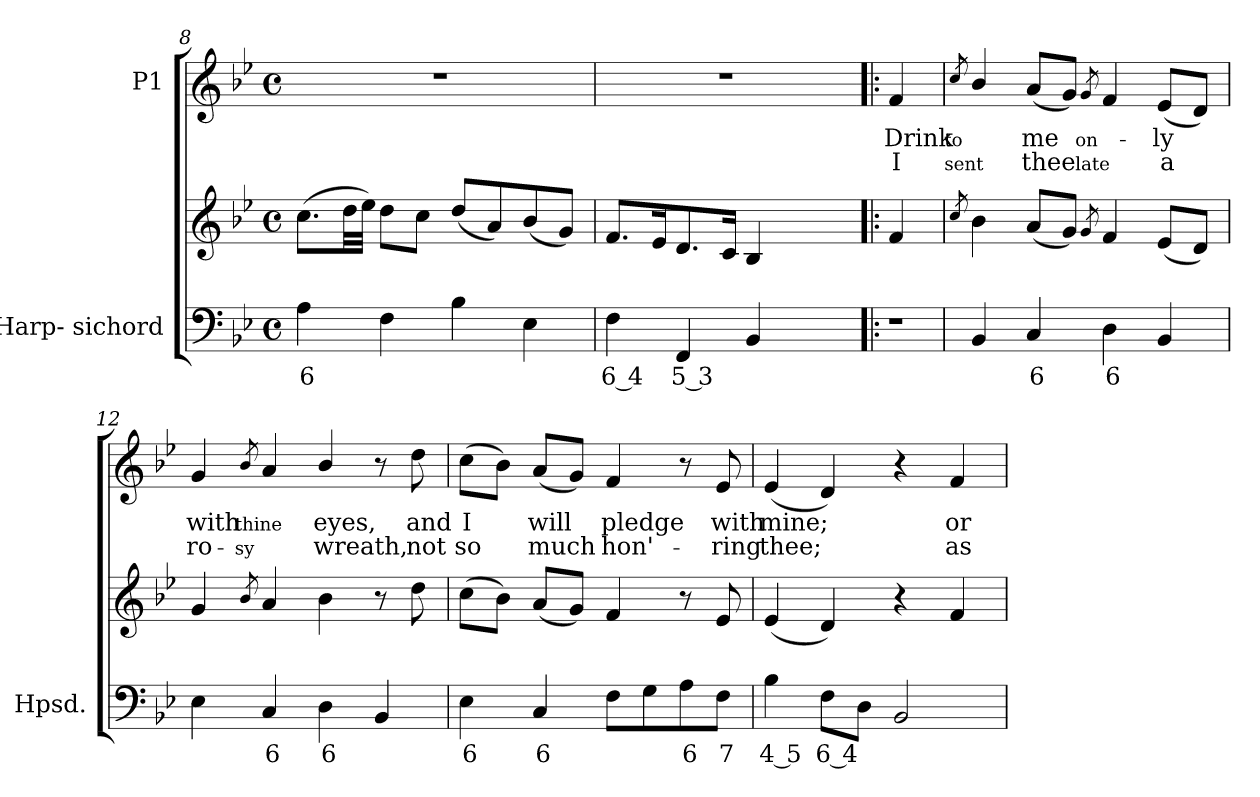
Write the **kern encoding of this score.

**kern	**text	**kern	**kern	**text	**text
*part2	*part2	*part2	*part1	*part1	*part1
*staff3	*staff3	*staff2	*staff1	*staff1	*staff1
*I"Harp- sichord	*	*	*I"P1	*	*
*I'Hpsd.	*	*	*	*	*
*clefF4	*	*clefG2	*clefG2	*	*
*k[b-e-]	*	*k[b-e-]	*k[b-e-]	*	*
*B-:	*	*B-:	*B-:	*	*
*M4/4	*	*M4/4	*M4/4	*	*
*met(c)	*	*met(c)	*met(c)	*	*
=8	=8	=8	=8	=8	=8
!	!LO:LY:b:color=#000000	!	!	!	!
4Ai\	6	(8.cci\L	1r	.	.
.	.	32ddi\LL	.	.	.
.	.	32ee-i\JJJ)	.	.	.
4Fi\	.	8ddi\L	.	.	.
.	.	8cci\J	.	.	.
4B-i\	.	(8ddi/L	.	.	.
.	.	8ai/)	.	.	.
4E-i\	.	(8b-i/	.	.	.
.	.	8gi/J)	.	.	.
=9	=9	=9	=9	=9	=9
!	!LO:LY:b:color=#000000	!	!LO:N:vis=1	!	!
4Fi\	6 4	8.fi/L	1r	.	.
.	.	16e-i/k	.	.	.
!	!LO:LY:b:color=#000000	!	!	!	!
4FFi/	5 3	8.di/	.	.	.
.	.	16ci/Jk	.	.	.
4BB-i/	.	4B-i/	.	.	.
4ryy	.	4ryy	.	.	.
!!LO:LB:g=z
=10!|:	=10!|:	=10!|:	=10!|:	=10!|:	=10!|:
!LO:N:vis=1	!	!	!	!	!
!	!	!	!	!LO:LY:b:color=#000000	!LO:LY:b:color=#000000
4r	.	4fi/	4fi/	Drink	I
=11	=11	=11	=11	=11	=11
!	!	!	!	!LO:LY:b:color=#000000	!LO:LY:b:color=#000000
.	.	8qcci/	8qcci/	to	sent
4BB-i/	.	4b-i\	4b-i/	.	.
!	!LO:LY:b:color=#000000	!	!	!	!
!	!	!	!	!LO:LY:b:color=#000000	!LO:LY:b:color=#000000
4Ci/	6	(8ai/L	(8ai/L	me	thee
.	.	8gi/J)	8gi/J)	.	.
!	!	!	!	!LO:LY:b:color=#000000	!LO:LY:b:color=#000000
.	.	8qgi/	8qgi/	on-	late
!	!LO:LY:b:color=#000000	!	!	!	!
4Di\	6	4fi/	4fi/	.	.
!	!	!	!	!LO:LY:b:color=#000000	!LO:LY:b:color=#000000
4BB-i/	.	(8e-i/L	(8e-i/L	-ly	a
.	.	8di/J)	8di/J)	.	.
=12	=12	=12	=12	=12	=12
!	!	!	!	!LO:LY:b:color=#000000	!LO:LY:b:color=#000000
4E-i\	.	4gi/	4gi/	with	ro-
!	!	!	!	!LO:LY:b:color=#000000	!LO:LY:b:color=#000000
.	.	8qb-i/	8qb-i/	thine	-sy
!	!LO:LY:b:color=#000000	!	!	!	!
4Ci/	6	4ai/	4ai/	.	.
!	!LO:LY:b:color=#000000	!	!	!	!
!	!	!	!	!LO:LY:b:color=#000000	!LO:LY:b:color=#000000
4Di\	6	4b-i\	4b-i/	eyes,	wreath,
4BB-i/	.	8r	8r	.	.
!	!	!	!	!LO:LY:b:color=#000000	!LO:LY:b:color=#000000
.	.	8ddi\	8ddi\	and	not
=13	=13	=13	=13	=13	=13
!	!LO:LY:b:color=#000000	!	!	!	!
!	!	!	!	!LO:LY:b:color=#000000	!LO:LY:b:color=#000000
4E-i\	6	(8cci\L	(8cci\L	I	so
.	.	8b-i\J)	8b-i\J)	.	.
!	!LO:LY:b:color=#000000	!	!	!	!
!	!	!	!	!LO:LY:b:color=#000000	!LO:LY:b:color=#000000
4Ci/	6	(8ai/L	(8ai/L	will	much
.	.	8gi/J)	8gi/J)	.	.
!	!	!	!	!LO:LY:b:color=#000000	!LO:LY:b:color=#000000
8Fi\L	.	4fi/	4fi/	pledge	hon'-
8Gi\	.	.	.	.	.
!	!LO:LY:b:color=#000000	!	!	!	!
8Ai\	6	8r	8r	.	.
!	!LO:LY:b:color=#000000	!	!	!	!
!	!	!	!	!LO:LY:b:color=#000000	!LO:LY:b:color=#000000
8Fi\J	7	8e-i/	8e-i/	with	-ring
=14	=14	=14	=14	=14	=14
!	!LO:LY:b:color=#000000	!	!	!	!
!	!	!	!	!LO:LY:b:color=#000000	!LO:LY:b:color=#000000
4B-i\	4 5	(4e-i/	(4e-i/	mine;	thee;
!	!LO:LY:b:color=#000000	!	!	!	!
8Fi\L	6 4	4di/)	4di/)	.	.
8Di\J	.	.	.	.	.
2BB-i/	.	4r	4r	.	.
!	!	!	!	!LO:LY:b:color=#000000	!LO:LY:b:color=#000000
.	.	4fi/	4fi/	or	as
=	=	=	=	=	=
*-	*-	*-	*-	*-	*-
